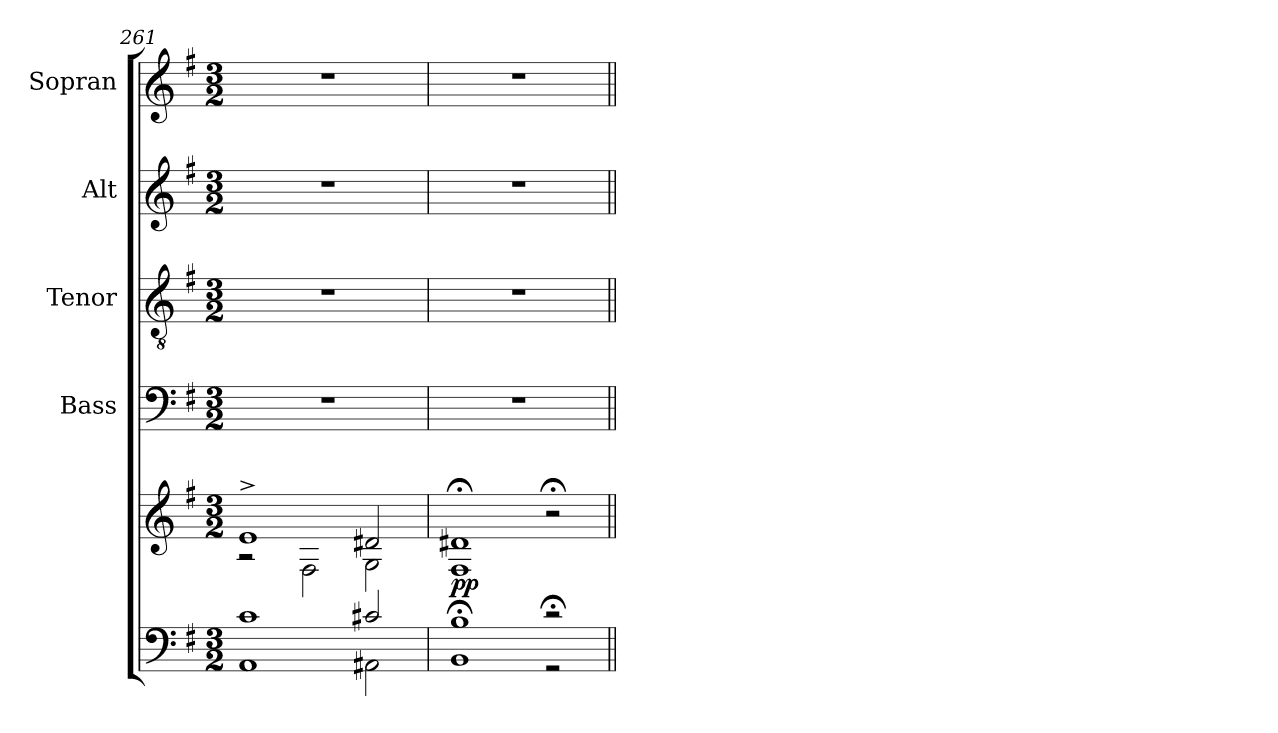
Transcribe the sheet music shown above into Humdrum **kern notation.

**kern	**kern	**dynam	**kern	**kern	**kern	**kern
*part5	*part5	*part5	*part4	*part3	*part2	*part1
*staff6	*staff5	*staff5/6	*staff4	*staff3	*staff2	*staff1
*	*	*	*I"Bass	*I"Tenor	*I"Alt	*I"Sopran
*	*	*	*I'B.	*I'T.	*I'A.	*I'S.
*clefF4	*clefG2	*	*clefF4	*clefGv2	*clefG2	*clefG2
*k[f#]	*k[f#]	*	*k[f#]	*k[f#]	*k[f#]	*k[f#]
*G:	*G:	*	*G:	*G:	*G:	*G:
*M3/2	*M3/2	*	*M3/2	*M3/2	*M3/2	*M3/2
=261	=261	=261	=261	=261	=261	=261
*^	*^	*	*	*	*	*
1c	1AA	1e^>	2rB	.	1.r	1.r	1.r	1.r
.	.	.	2F#\	.	.	.	.	.
2c#X/	2AA#X\	2d#X/	2G\	.	.	.	.	.
=262	=262	=262	=262	=262	=262	=262	=262	=262
!	!	!	!	!LO:DY:b	!	!	!	!
*	*	*v	*v	*	*	*	*	*
1B;	1BB	1F#;< 1d#X;<	pp	1.r	1.r	1.r	1.r
2r;	2r	2r;<	.	.	.	.	.
*v	*v	*	*	*	*	*	*
=||	=||	=||	=||	=||	=||	=||
*-	*-	*-	*-	*-	*-	*-
